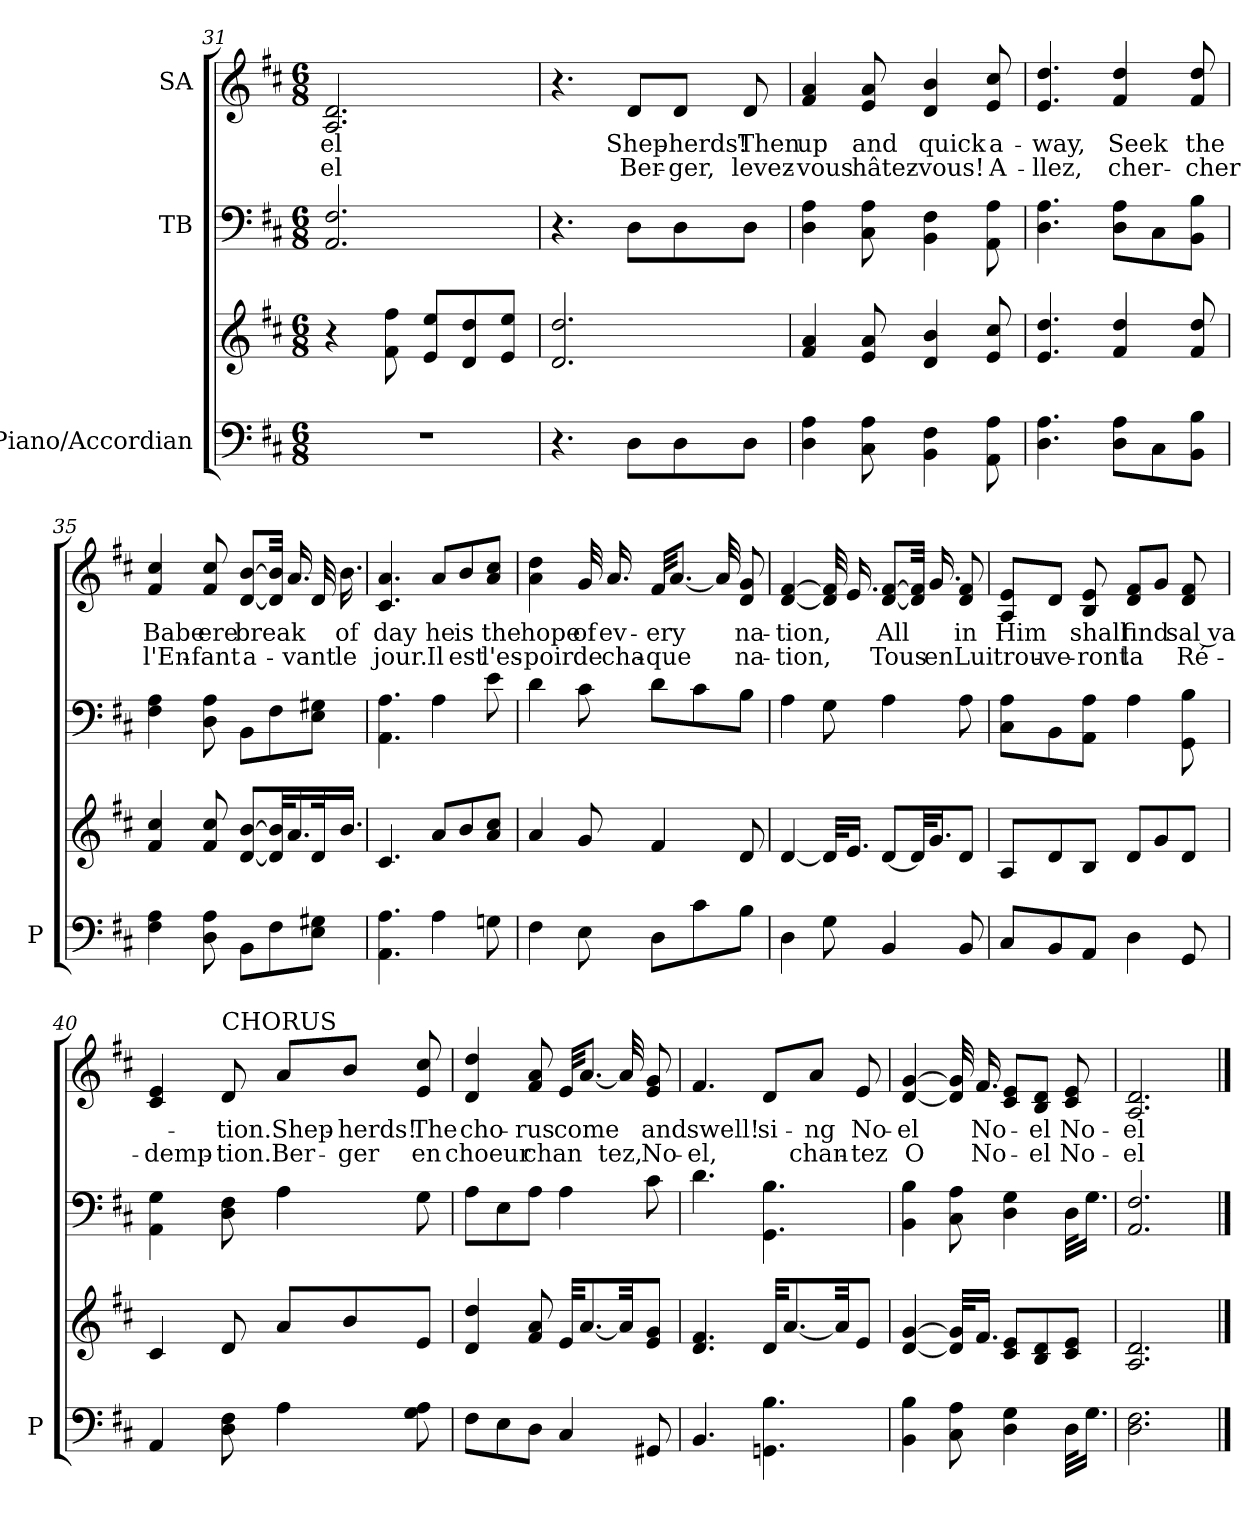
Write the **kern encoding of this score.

**kern	**kern	**kern	**kern	**text	**text
*part3	*part3	*part2	*part1	*part1	*part1
*staff4	*staff3	*staff2	*staff1	*staff1	*staff1
*I"Piano/Accordian	*	*I"TB	*I"SA	*	*
*I'P	*	*	*	*	*
!!LO:LB:g=z
*clefF4	*clefG2	*clefF4	*clefG2	*	*
*k[f#c#]	*k[f#c#]	*k[f#c#]	*k[f#c#]	*	*
*D:	*D:	*D:	*D:	*	*
*M6/8	*M6/8	*M6/8	*M6/8	*	*
=31	=31	=31	=31	=31	=31
!	!	!	!	!LO:LY:b	!LO:LY:b
2.r	4r	2.AA/ 2.F#/	2.A/ 2.d/	-el	-el
.	8f#\ 8ff#\	.	.	.	.
.	8e/ 8ee/L	.	.	.	.
.	8d/ 8dd/	.	.	.	.
.	8e/ 8ee/J	.	.	.	.
=32	=32	=32	=32	=32	=32
4.r	2.d/ 2.dd/	4.r	4.r	.	.
!	!	!	!	!LO:LY:b	!LO:LY:b
8D\L	.	8D\L	8d/L	Shep-	Ber-
!	!	!	!	!LO:LY:b	!LO:LY:b
8D\	.	8D\	8d/J	-herds!	-ger,
!	!	!	!	!LO:LY:b	!LO:LY:b
8D\J	.	8D\J	8d/	Then	levez-
=33	=33	=33	=33	=33	=33
!	!	!	!	!LO:LY:b	!LO:LY:b
4D\ 4A\	4f#/ 4a/	4D\ 4A\	4f#/ 4a/	up	-vous
!	!	!	!	!LO:LY:b	!LO:LY:b
8C#\ 8A\	8e/ 8a/	8C#\ 8A\	8e/ 8a/	and	hâtez-
!	!	!	!	!LO:LY:b	!LO:LY:b
4BB\ 4F#\	4d/ 4b/	4BB\ 4F#\	4d/ 4b/	quick	-vous!
!	!	!	!	!LO:LY:b	!LO:LY:b
8AA\ 8A\	8e/ 8cc#/	8AA\ 8A\	8e/ 8cc#/	a-	A-
=34	=34	=34	=34	=34	=34
!	!	!	!	!LO:LY:b	!LO:LY:b
4.D\ 4.A\	4.e/ 4.dd/	4.D\ 4.A\	4.e/ 4.dd/	-way,	-llez,
!	!	!	!	!LO:LY:b	!LO:LY:b
8D\ 8A\L	4f#/ 4dd/	8D\ 8A\L	4f#/ 4dd/	Seek	cher-
8C#\	.	8C#\	.	.	.
!	!	!	!	!LO:LY:b	!LO:LY:b
8BB\ 8B\J	8f#/ 8dd/	8BB\ 8B\J	8f#/ 8dd/	the	-cher
=35	=35	=35	=35	=35	=35
!	!	!	!	!LO:LY:b	!LO:LY:b
4F#\ 4A\	4f#/ 4cc#/	4F#\ 4A\	4f#/ 4cc#/	Babe	l'En-
!	!	!	!	!LO:LY:b	!LO:LY:b
8D\ 8A\	8f#/ 8cc#/	8D\ 8A\	8f#/ 8cc#/	ere	-fant
!	!	!	!	!LO:LY:b	!LO:LY:b
8BB\L	[8d/ [8b/L	8BB\L	[8d/ [8b/L	break	a-
8F#\	32d/] 32b/]KL	8F#\	32d/] 32b/]Jkk	.	.
!	!	!	!	!	!LO:LY:b
.	16.a/	.	16.a/	.	-vant
8E\ 8G#X\J	32d/K	8E\ 8G#X\J	32d/	.	.
!	!	!	!	!LO:LY:b	!LO:LY:b
.	16.b/JJ	.	16.b\	of	le
!!LO:LB:g=z
=36	=36	=36	=36	=36	=36
!	!	!	!	!LO:LY:b	!LO:LY:b
4.AA\ 4.A\	4.c#/	4.AA\ 4.A\	4.c#/ 4.a/	day	jour.
!	!	!	!	!LO:LY:b	!LO:LY:b
4A\	8a/L	4A\	8a/L	he	Il
!	!	!	!	!LO:LY:b	!LO:LY:b
.	8b/	.	8b/	is	est
!	!	!	!	!LO:LY:b	!LO:LY:b
8Gn\	8a/ 8cc#/J	8e\	8a/ 8cc#/J	the	l'es-
=37	=37	=37	=37	=37	=37
!	!	!	!	!LO:LY:b	!LO:LY:b
4F#\	4a/	4d\	4a\ 4dd\	hope	-poir
!	!	!	!	!LO:LY:b	!LO:LY:b
8E\	8g/	8c#\	32g/	of	de
!	!	!	!	!LO:LY:b	!LO:LY:b
.	.	.	16.a/	ev-	cha-
!	!	!	!	!LO:LY:b	!LO:LY:b
8D\L	4f#/	8d\L	32f#/KKL	-ery	-que
.	.	.	[8.a/J	.	.
8c#\	.	8c#\	.	.	.
.	.	.	32a/]	.	.
!	!	!	!	!LO:LY:b	!LO:LY:b
8B\J	8d/	8B\J	8d/ 8g/	na-	na-
=38	=38	=38	=38	=38	=38
!	!	!	!	!LO:LY:b	!LO:LY:b
4D\	[4d/	4A\	[4d/ [4f#/	-tion,	-tion,
8G\	32d/KLL]	8G\	32d/] 32f#/]	.	.
.	16.e/JJ	.	16.e/	.	.
!	!	!	!	!LO:LY:b	!LO:LY:b
4BB/	[8d/L	4A\	[8d/ [8f#/L	All	Tous
.	32d/KL]	.	32d/] 32f#/]Jkk	.	.
!	!	!	!	!	!LO:LY:b
.	16.g/J	.	16.g/	.	en
!	!	!	!	!LO:LY:b	!LO:LY:b
8BB/	8d/J	8A\	8d/ 8f#/	in	Lui
=39	=39	=39	=39	=39	=39
!	!	!	!	!LO:LY:b	!LO:LY:b
8C#/L	8A/L	8C#\ 8A\L	8A/ 8e/L	Him	trou-
!	!	!	!	!	!LO:LY:b
8BB/	8d/	8BB\	8d/J	.	-ve-
!	!	!	!	!LO:LY:b	!LO:LY:b
8AA/J	8B/J	8AA\ 8A\J	8B/ 8e/	shall	-ront
!	!	!	!	!LO:LY:b	!LO:LY:b
4D\	8d/L	4A\	8d/ 8f#/L	find	la
.	8g/	.	8g/J	.	.
!	!	!	!	!LO:LY:b	!LO:LY:b
8GG/	8d/J	8GG\ 8B\	8d/ 8f#/	sal va-	Ré-
!!LO:PB:g=z
=40	=40	=40	=40	=40	=40
!	!	!	!	!	!LO:LY:b
4AA/	4c#/	4AA\ 4G\	4c#/ 4e/	.	-demp-
!	!	!	!LO:TX:a:t=CHORUS	!	!
!	!	!	!	!LO:LY:b	!LO:LY:b
8D\ 8F#\	8d/	8D\ 8F#\	8d/	-tion.	-tion.
!	!	!	!	!LO:LY:b	!LO:LY:b
4A\	8a/L	4A\	8a/L	Shep-	Ber-
!	!	!	!	!LO:LY:b	!LO:LY:b
.	8b/	.	8b/J	-herds!	-ger
!	!	!	!	!LO:LY:b	!LO:LY:b
8G\ 8A\	8e/J	8G\	8e/ 8cc#/	The	en
=41	=41	=41	=41	=41	=41
!	!	!	!	!LO:LY:b	!LO:LY:b
8F#\L	4d/ 4dd/	8A\L	4d/ 4dd/	cho-	choeur
8E\	.	8E\	.	.	.
!	!	!	!	!LO:LY:b	!LO:LY:b
8D\J	8f#/ 8a/	8A\J	8f#/ 8a/	-rus	chan
!	!	!	!	!LO:LY:b	!
4C#/	32e/KKL	4A\	32e/KKL	come	.
.	[8.a/	.	[8.a/J	.	.
!	!	!	!	!	!LO:LY:b
.	32a/KK]	.	32a/]	.	tez,
!	!	!	!	!LO:LY:b	!LO:LY:b
8GG#X/	8e/ 8g/J	8c#\	8e/ 8g/	and	No-
=42	=42	=42	=42	=42	=42
!	!	!	!	!LO:LY:b	!LO:LY:b
4.BB/	4.d/ 4.f#/	4.d\	4.f#/	swell!	-el,
!	!	!	!	!LO:LY:b	!
4.GGn\ 4.B\	32d/KKL	4.GG\ 4.B\	8d/L	si-	.
.	[8.a/	.	.	.	.
!	!	!	!	!LO:LY:b	!LO:LY:b
.	.	.	8a/J	-ng	chan-
.	32a/KK]	.	.	.	.
!	!	!	!	!LO:LY:b	!LO:LY:b
.	8e/J	.	8e/	No-	-tez
=43	=43	=43	=43	=43	=43
!	!	!	!	!LO:LY:b	!LO:LY:b
4BB\ 4B\	[4d/ [4g/	4BB\ 4B\	[4d/ [4g/	-el	O
8C#\ 8A\	32d/] 32g/]KLL	8C#\ 8A\	32d/] 32g/]	.	.
!	!	!	!	!LO:LY:b	!LO:LY:b
.	16.f#/JJ	.	16.f#/	No-	No-
4D\ 4G\	8c#/ 8e/L	4D\ 4G\	8c#/ 8e/L	.	.
!	!	!	!	!LO:LY:b	!LO:LY:b
.	8B/ 8d/	.	8B/ 8d/J	-el	-el
!	!	!	!	!LO:LY:b	!LO:LY:b
32D\KLL	8c#/ 8e/J	32D\KLL	8c#/ 8e/	No-	No-
16.G\JJ	.	16.G\JJ	.	.	.
=44	=44	=44	=44	=44	=44
!	!	!	!	!LO:LY:b	!LO:LY:b
2.D\ 2.F#\	2.A/ 2.d/	2.AA/ 2.F#/	2.A/ 2.d/	-el	-el
==	==	==	==	==	==
*-	*-	*-	*-	*-	*-
